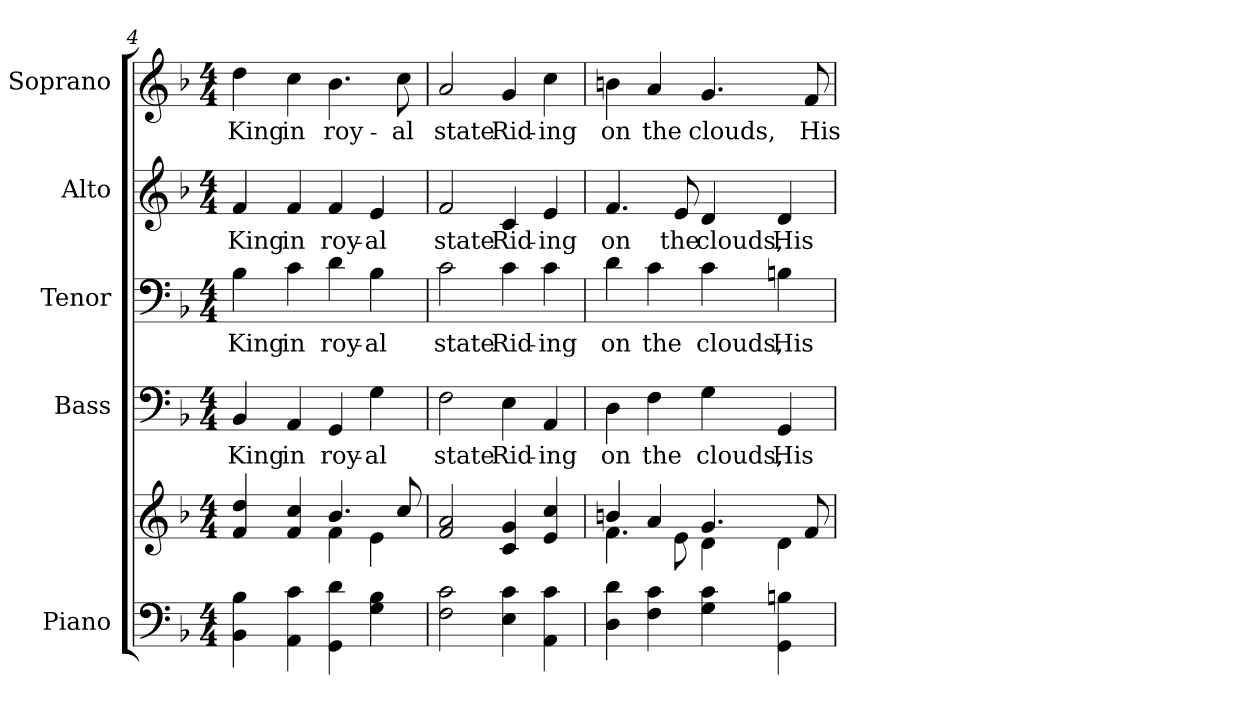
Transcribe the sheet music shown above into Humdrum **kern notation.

**kern	**kern	**kern	**text	**kern	**text	**kern	**text	**kern	**text
*part5	*part5	*part4	*part4	*part3	*part3	*part2	*part2	*part1	*part1
*staff6	*staff5	*staff4	*staff4	*staff3	*staff3	*staff2	*staff2	*staff1	*staff1
*I"Piano	*	*I"Bass	*	*I"Tenor	*	*I"Alto	*	*I"Soprano	*
*I'Pno.	*	*I'B.	*	*I'T.	*	*I'A.	*	*I'S.	*
*clefF4	*clefG2	*clefF4	*	*clefF4	*	*clefG2	*	*clefG2	*
*k[b-]	*k[b-]	*k[b-]	*	*k[b-]	*	*k[b-]	*	*k[b-]	*
*d:	*d:	*d:	*	*d:	*	*d:	*	*d:	*
*M4/4	*M4/4	*M4/4	*	*M4/4	*	*M4/4	*	*M4/4	*
=4	=4	=4	=4	=4	=4	=4	=4	=4	=4
*	*^	*	*	*	*	*	*	*	*
!	!	!	!	!LO:LY:b:color=#000000	!	!	!	!	!	!
!	!	!	!	!	!	!LO:LY:b:color=#000000	!	!	!	!
!	!	!	!	!	!	!	!	!LO:LY:b:color=#000000	!	!
!	!	!	!	!	!	!	!	!	!	!LO:LY:b:color=#000000
4BB-i\ 4B-i	4fi/ 4ddi	2ryy	4BB-i/	King	4B-i\	King	4fi/	King	4ddi\	King
!	!	!	!	!LO:LY:b:color=#000000	!	!	!	!	!	!
!	!	!	!	!	!	!LO:LY:b:color=#000000	!	!	!	!
!	!	!	!	!	!	!	!	!LO:LY:b:color=#000000	!	!
!	!	!	!	!	!	!	!	!	!	!LO:LY:b:color=#000000
4AAi\ 4ci	4fi/ 4cci	.	4AAi/	in	4ci\	in	4fi/	in	4cci\	in
!	!	!	!	!LO:LY:b:color=#000000	!	!	!	!	!	!
!	!	!	!	!	!	!LO:LY:b:color=#000000	!	!	!	!
!	!	!	!	!	!	!	!	!LO:LY:b:color=#000000	!	!
!	!	!	!	!	!	!	!	!	!	!LO:LY:b:color=#000000
4GGi\ 4di	4.b-i/	4fi\	4GGi/	roy-	4di\	roy-	4fi/	roy-	4.b-i\	roy-
!	!	!	!	!LO:LY:b:color=#000000	!	!	!	!	!	!
!	!	!	!	!	!	!LO:LY:b:color=#000000	!	!	!	!
!	!	!	!	!	!	!	!	!LO:LY:b:color=#000000	!	!
4Gi\ 4B-i	.	4ei\	4Gi\	-al	4B-i\	-al	4ei/	-al	.	.
!	!	!	!	!	!	!	!	!	!	!LO:LY:b:color=#000000
.	8cci/	.	.	.	.	.	.	.	8cci\	-al
*	*v	*v	*	*	*	*	*	*	*	*
=5	=5	=5	=5	=5	=5	=5	=5	=5	=5
!	!	!	!LO:LY:b:color=#000000	!	!	!	!	!	!
!	!	!	!	!	!LO:LY:b:color=#000000	!	!	!	!
!	!	!	!	!	!	!	!LO:LY:b:color=#000000	!	!
!	!	!	!	!	!	!	!	!	!LO:LY:b:color=#000000
2Fi\ 2ci	2fi/ 2ai	2Fi\	state	2ci\	state	2fi/	state	2ai/	state
!	!	!	!LO:LY:b:color=#000000	!	!	!	!	!	!
!	!	!	!	!	!LO:LY:b:color=#000000	!	!	!	!
!	!	!	!	!	!	!	!LO:LY:b:color=#000000	!	!
!	!	!	!	!	!	!	!	!	!LO:LY:b:color=#000000
4Ei\ 4ci	4ci/ 4gi	4Ei\	Rid-	4ci\	Rid-	4ci/	Rid-	4gi/	Rid-
!	!	!	!LO:LY:b:color=#000000	!	!	!	!	!	!
!	!	!	!	!	!LO:LY:b:color=#000000	!	!	!	!
!	!	!	!	!	!	!	!LO:LY:b:color=#000000	!	!
!	!	!	!	!	!	!	!	!	!LO:LY:b:color=#000000
4AAi\ 4ci	4ei/ 4cci	4AAi/	-ing	4ci\	-ing	4ei/	-ing	4cci\	-ing
!!LO:PB:g=z
=6	=6	=6	=6	=6	=6	=6	=6	=6	=6
*	*^	*	*	*	*	*	*	*	*
!	!	!	!	!LO:LY:b:color=#000000	!	!	!	!	!	!
!	!	!	!	!	!	!LO:LY:b:color=#000000	!	!	!	!
!	!	!	!	!	!	!	!	!LO:LY:b:color=#000000	!	!
!	!	!	!	!	!	!	!	!	!	!LO:LY:b:color=#000000
4Di\ 4di	4bni/	4.fi\	4Di\	on	4di\	on	4.fi/	on	4bni\	on
!	!	!	!	!LO:LY:b:color=#000000	!	!	!	!	!	!
!	!	!	!	!	!	!LO:LY:b:color=#000000	!	!	!	!
!	!	!	!	!	!	!	!	!	!	!LO:LY:b:color=#000000
4Fi\ 4ci	4ai/	.	4Fi\	the	4ci\	the	.	.	4ai/	the
!	!	!	!	!	!	!	!	!LO:LY:b:color=#000000	!	!
.	.	8ei\	.	.	.	.	8ei/	the	.	.
!	!	!	!	!LO:LY:b:color=#000000	!	!	!	!	!	!
!	!	!	!	!	!	!LO:LY:b:color=#000000	!	!	!	!
!	!	!	!	!	!	!	!	!LO:LY:b:color=#000000	!	!
!	!	!	!	!	!	!	!	!	!	!LO:LY:b:color=#000000
4Gi\ 4ci	4.gi/	4di\	4Gi\	clouds,	4ci\	clouds,	4di/	clouds,	4.gi/	clouds,
!	!	!	!	!LO:LY:b:color=#000000	!	!	!	!	!	!
!	!	!	!	!	!	!LO:LY:b:color=#000000	!	!	!	!
!	!	!	!	!	!	!	!	!LO:LY:b:color=#000000	!	!
4GGi\ 4Bni	.	4di\	4GGi/	His	4Bni\	His	4di/	His	.	.
!	!	!	!	!	!	!	!	!	!	!LO:LY:b:color=#000000
.	8fi/	.	.	.	.	.	.	.	8fi/	His
*	*v	*v	*	*	*	*	*	*	*	*
=	=	=	=	=	=	=	=	=	=
*-	*-	*-	*-	*-	*-	*-	*-	*-	*-
